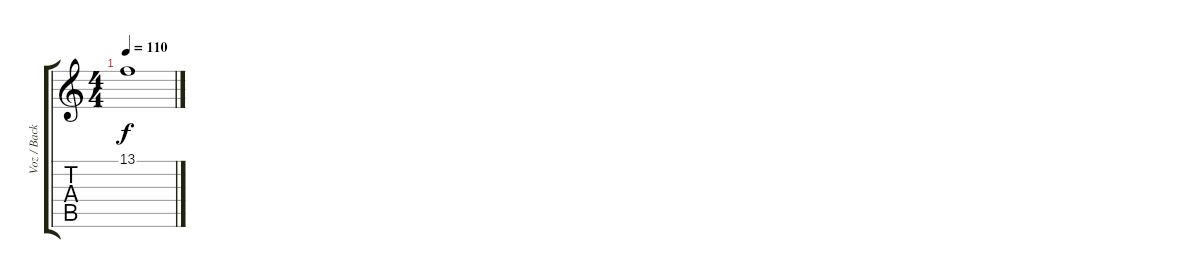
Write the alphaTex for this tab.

\track ("Voz / Backing" "Voz / Back") {instrument pad4choir}
\staff {score tabs}
\tuning (E4 B3 G3 D3 A2 E2) {hide}
\ts (4 4)
\tempo 110
\clef g2
\ks c
13.1.1{dy f}
